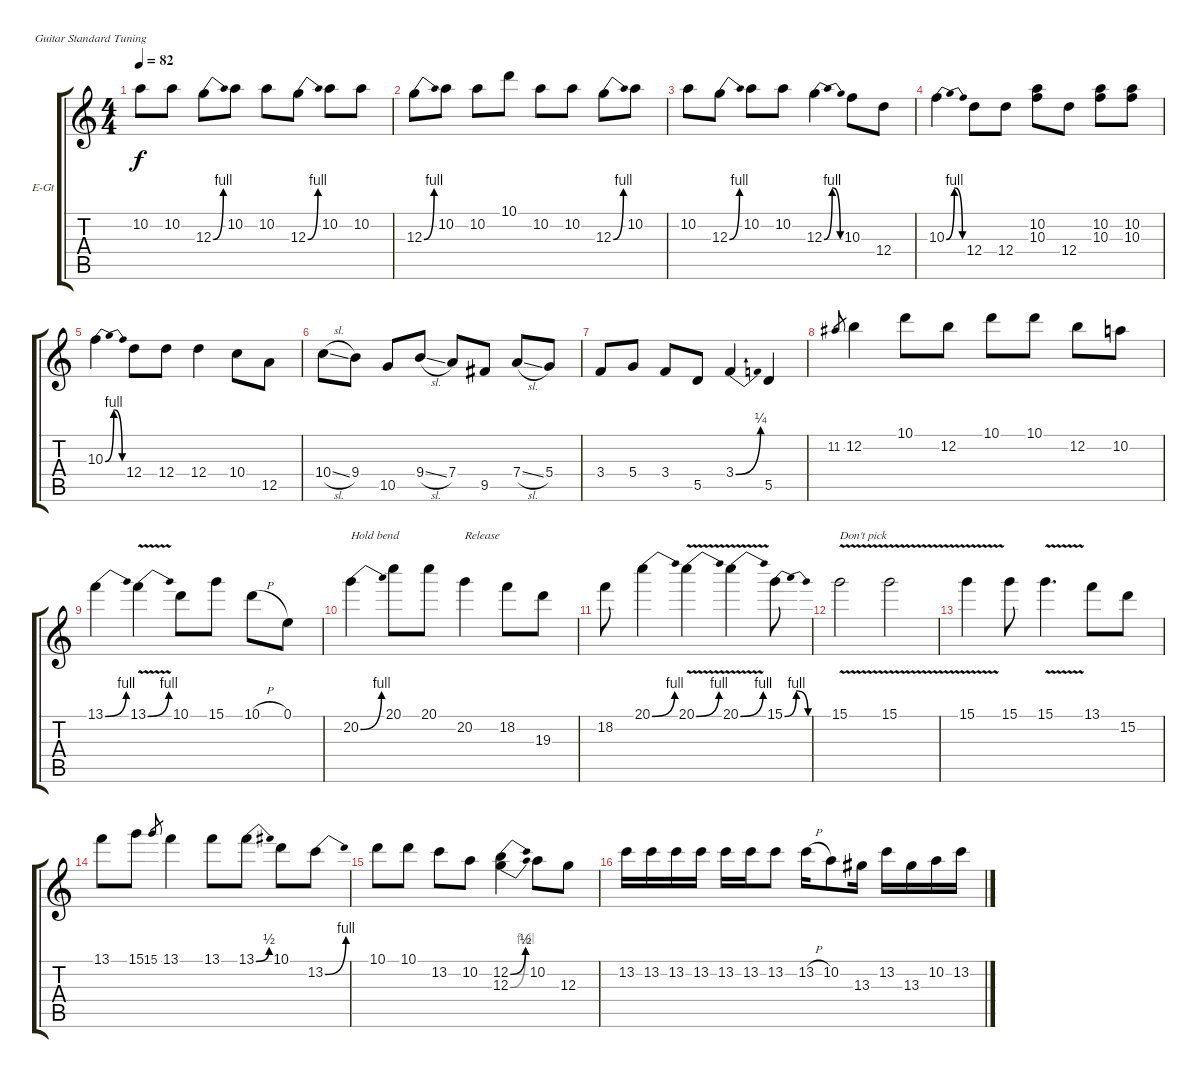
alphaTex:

\bracketExtendMode groupsimilarinstruments
\firstSystemTrackNameOrientation horizontal
\otherSystemsTrackNameOrientation horizontal
\track ("Guitar 6 (solos)" "E-Gt") {instrument acousticgrandpiano}
\staff {score tabs}
\tuning (E4 B3 G3 D3 A2 E2)
\displaytranspose 12
\ts (4 4)
\tempo 82
\clef g2
\ks c
10.2.8{dy f} 10.2.8 12.3{be (bend 0 0 60 4)}.8 10.2.8 10.2.8 12.3{be (bend 0 0 60 4)}.8 10.2.8 10.2.8 |
12.3{be (bend 0 0 60 4)}.8 10.2.8 10.2.8 10.1.8 10.2.8 10.2.8 12.3{be (bend 0 0 60 4)}.8 10.2.8 |
10.2.8 12.3{be (bend 0 0 60 4)}.8 10.2.8 10.2.8 12.3{be (bendrelease 0 0 30 4 30 4 60 0)}.4 10.3.8 12.4.8 |
10.3{be (bendrelease 0 0 30 4 30 4 60 0)}.4 12.4.8 12.4.8 (10.2 10.3).8 12.4.8 (10.2 10.3).8 (10.2 10.3).8 |
10.3{be (bendrelease 0 0 30 4 30 4 60 0)}.4 12.4.8 12.4.8 12.4.4 10.4.8 12.5.8 |
10.4{sl}.8 9.4.8 10.5.8 9.4{sl}.8 7.4.8 9.5.8 7.4{sl}.8 5.4.8 |
3.4.8 5.4.8 3.4.8 5.5.8 3.4{be (bend 0 0 60 1)}.4 5.5.4 |
11.2.8{gr} 12.2.4 10.1.8 12.2.8 10.1.8 10.1.8 12.2.8 10.2.8 |
13.1{be (bend 0 0 60 4)}.4 13.1{be (bend 0 0 60 4) v}.4 10.1.8 15.1.8 10.1{h}.8 0.1.8 |
20.2{be (bend 0 0 60 4)}.4{txt "Hold bend"} 20.1.8 20.1.8 20.2.4{txt "Release"} 18.2.8 19.3.8 |
18.2.8 20.1{be (bend 0 0 60 4)}.4 20.1{be (bend 0 0 60 4) v}.4 20.1{be (bend 0 0 60 4) v}.4 15.1{be (bendrelease 0 0 30 4 30 4 60 0)}.8 |
15.1{v}.2{txt "Don't pick"} 15.1{v}.2 |
15.1{v}.4 15.1.8 15.1{v}.4{d} 13.1.8 15.2.8 |
13.1.8 15.1.8 15.1.8{gr} 13.1.4 13.1.8 13.1{be (bend 0 0 60 2)}.8 10.1.8 13.2{be (bend 0 0 60 4)}.8 |
10.1.8 10.1.8 13.2.8 10.2.8 (12.2{be (bend 0 0 60 2)} 12.3{be (bend 0 0 60 4)}).4 10.2.8 12.3.8 |
13.2.16 13.2.16 13.2.16 13.2.16 13.2.16 13.2.16 13.2.8 13.2{h}.16 10.2.8 13.3.16 13.2.16 13.3.16 10.2.16 13.2.16
